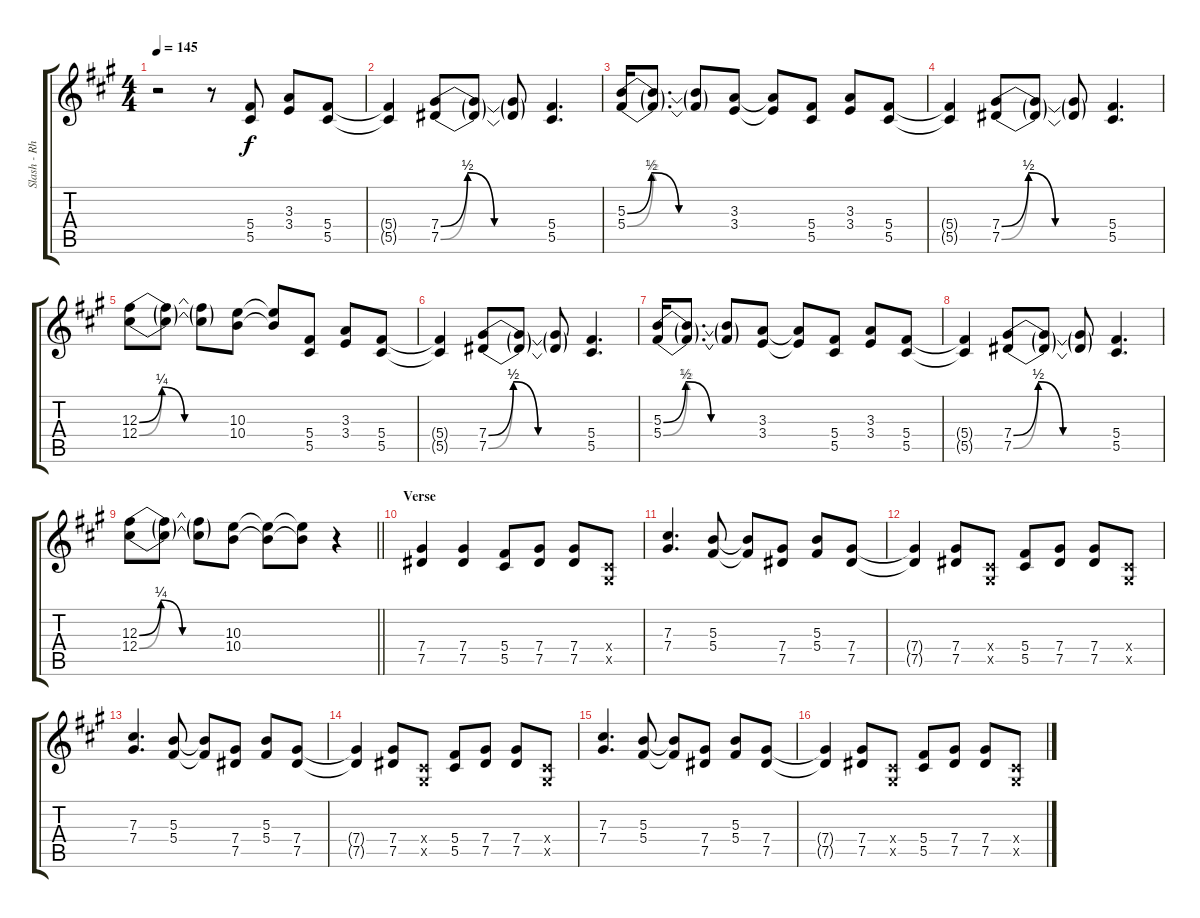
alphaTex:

\track ("Slash - Rhythm Guitar" "Slash - Rh") {instrument distortionguitar}
\staff {score tabs}
\tuning (Eb4 Bb3 Gb3 Db3 Ab2 Eb2) {hide}
\ts (4 4)
\tempo 145
\clef g2
\ks a
r.2{dy f} r.8 (5.4 5.5).8 (3.3 3.4).8 (5.4 5.5).8 |
(5.4{t} 5.5{t}).4 (7.4{be (custom 0 0 15 2 30 0 60 0)} 7.5{be (custom 0 0 15 2 30 0 60 0)}).8 (7.4{t} 7.5{t}).8 (7.4{t} 7.5{t}).8 (5.4 5.5).4{d} |
(5.3{be (custom 0 0 14 2 30 0 60 0)} 5.4{be (custom 0 0 15 2 30 0 60 0)}).16 (5.3{t} 5.4{t}).8{d} (5.3{t} 5.4{t}).8 (3.3 3.4).8 (3.3{t} 3.4{t}).8 (5.4 5.5).8 (3.3 3.4).8 (5.4 5.5).8 |
(5.4{t} 5.5{t}).4 (7.4{be (custom 0 0 15 2 30 0 60 0)} 7.5{be (custom 0 0 15 2 30 0 60 0)}).8 (7.4{t} 7.5{t}).8 (7.4{t} 7.5{t}).8 (5.4 5.5).4{d} |
(12.3{be (custom 0 0 15 1 30 0 60 0)} 12.4{be (custom 0 0 15 1 30 0 60 0)}).8 (12.3{t} 12.4{t}).8 (12.3{t} 12.4{t}).8 (10.3 10.4).8 (10.3{t} 10.4{t}).8 (5.4 5.5).8 (3.3 3.4).8 (5.4 5.5).8 |
(5.4{t} 5.5{t}).4 (7.4{be (custom 0 0 15 2 30 0 60 0)} 7.5{be (custom 0 0 15 2 30 0 60 0)}).8 (7.4{t} 7.5{t}).8 (7.4{t} 7.5{t}).8 (5.4 5.5).4{d} |
(5.3{be (custom 0 0 14 2 30 0 60 0)} 5.4{be (custom 0 0 15 2 30 0 60 0)}).16 (5.3{t} 5.4{t}).8{d} (5.3{t} 5.4{t}).8 (3.3 3.4).8 (3.3{t} 3.4{t}).8 (5.4 5.5).8 (3.3 3.4).8 (5.4 5.5).8 |
(5.4{t} 5.5{t}).4 (7.4{be (custom 0 0 15 2 30 0 60 0)} 7.5{be (custom 0 0 15 2 30 0 60 0)}).8 (7.4{t} 7.5{t}).8 (7.4{t} 7.5{t}).8 (5.4 5.5).4{d} |
\barLineRight lightlight
(12.3{be (custom 0 0 15 1 30 0 60 0)} 12.4{be (custom 0 0 15 1 30 0 60 0)}).8 (12.3{t} 12.4{t}).8 (12.3{t} 12.4{t}).8 (10.3 10.4).8 (10.3{t} 10.4{t}).8 (10.3{t} 10.4{t}).8 r.4 |
\section ("" "Verse")
(7.4 7.5).4 (7.4 7.5).4 (5.4 5.5).8 (7.4 7.5).8 (7.4 7.5).8 (0.4{x} 0.5{x}).8 |
(7.3 7.4).4{d} (5.3 5.4).8 (5.3{t} 5.4{t}).8 (7.4 7.5).8 (5.3 5.4).8 (7.4 7.5).8 |
(7.4{t} 7.5{t}).4 (7.4 7.5).8 (0.4{x} 0.5{x}).8 (5.4 5.5).8 (7.4 7.5).8 (7.4 7.5).8 (0.4{x} 0.5{x}).8 |
(7.3 7.4).4{d} (5.3 5.4).8 (5.3{t} 5.4{t}).8 (7.4 7.5).8 (5.3 5.4).8 (7.4 7.5).8 |
(7.4{t} 7.5{t}).4 (7.4 7.5).8 (0.4{x} 0.5{x}).8 (5.4 5.5).8 (7.4 7.5).8 (7.4 7.5).8 (0.4{x} 0.5{x}).8 |
(7.3 7.4).4{d} (5.3 5.4).8 (5.3{t} 5.4{t}).8 (7.4 7.5).8 (5.3 5.4).8 (7.4 7.5).8 |
(7.4{t} 7.5{t}).4 (7.4 7.5).8 (0.4{x} 0.5{x}).8 (5.4 5.5).8 (7.4 7.5).8 (7.4 7.5).8 (0.4{x} 0.5{x}).8
